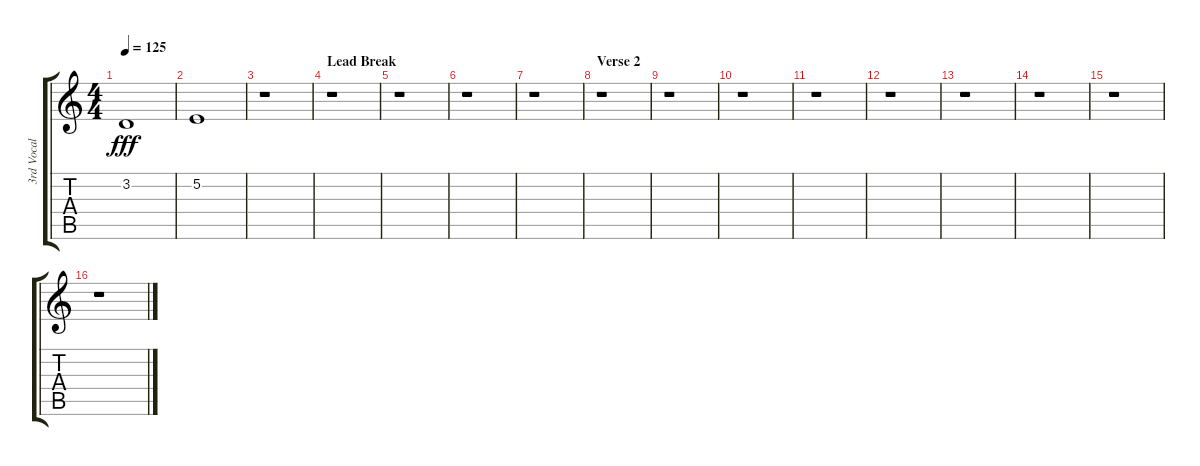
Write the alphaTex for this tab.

\track ("3rd Vocal" "3rd Vocal") {instrument choiraahs}
\staff {score tabs}
\tuning (E4 B3 G3 D3 A2 E2) {hide}
\ts (4 4)
\tempo 125
\clef g2
\ks c
3.2.1{dy fff} |
5.2.1 |
r.1 |
\section ("" "Lead Break")
r.1 |
r.1 |
r.1 |
r.1 |
\section ("" "Verse 2")
r.1 |
r.1 |
r.1 |
r.1 |
r.1 |
r.1 |
r.1 |
r.1 |
r.1
